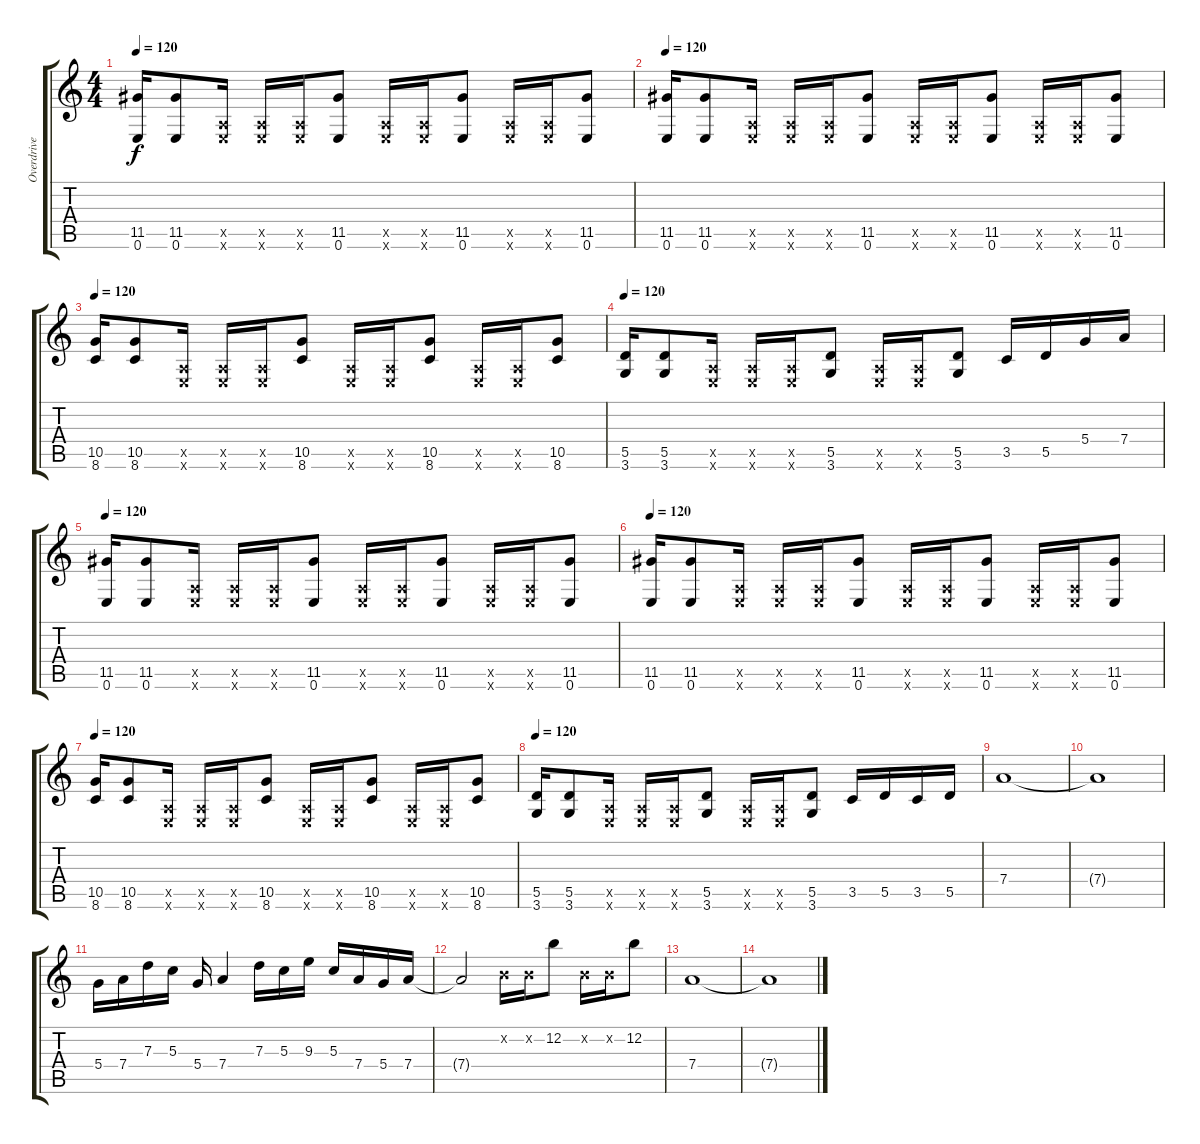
\track ("Overdrive Guitar I" "Overdrive ") {instrument overdrivenguitar}
\staff {score tabs}
\tuning (E4 B3 G3 D3 A2 E2) {hide}
\ts (4 4)
\tempo 120
\clef g2
\ks c
(11.5 0.6).16{dy f} (11.5 0.6).8 (0.5{x} 0.6{x}).16 (0.5{x} 0.6{x}).16 (0.5{x} 0.6{x}).16 (11.5 0.6).8 (0.5{x} 0.6{x}).16 (0.5{x} 0.6{x}).16 (11.5 0.6).8 (0.5{x} 0.6{x}).16 (0.5{x} 0.6{x}).16 (11.5 0.6).8 |
\tempo 120
(11.5 0.6).16 (11.5 0.6).8 (0.5{x} 0.6{x}).16 (0.5{x} 0.6{x}).16 (0.5{x} 0.6{x}).16 (11.5 0.6).8 (0.5{x} 0.6{x}).16 (0.5{x} 0.6{x}).16 (11.5 0.6).8 (0.5{x} 0.6{x}).16 (0.5{x} 0.6{x}).16 (11.5 0.6).8 |
\tempo 120
(10.5 8.6).16 (10.5 8.6).8 (0.5{x} 0.6{x}).16 (0.5{x} 0.6{x}).16 (0.5{x} 0.6{x}).16 (10.5 8.6).8 (0.5{x} 0.6{x}).16 (0.5{x} 0.6{x}).16 (10.5 8.6).8 (0.5{x} 0.6{x}).16 (0.5{x} 0.6{x}).16 (10.5 8.6).8 |
\tempo 120
(5.5 3.6).16 (5.5 3.6).8 (0.5{x} 0.6{x}).16 (0.5{x} 0.6{x}).16 (0.5{x} 0.6{x}).16 (5.5 3.6).8 (0.5{x} 0.6{x}).16 (0.5{x} 0.6{x}).16 (5.5 3.6).8 3.5.16 5.5.16 5.4.16 7.4.16 |
\tempo 120
(11.5 0.6).16 (11.5 0.6).8 (0.5{x} 0.6{x}).16 (0.5{x} 0.6{x}).16 (0.5{x} 0.6{x}).16 (11.5 0.6).8 (0.5{x} 0.6{x}).16 (0.5{x} 0.6{x}).16 (11.5 0.6).8 (0.5{x} 0.6{x}).16 (0.5{x} 0.6{x}).16 (11.5 0.6).8 |
\tempo 120
(11.5 0.6).16 (11.5 0.6).8 (0.5{x} 0.6{x}).16 (0.5{x} 0.6{x}).16 (0.5{x} 0.6{x}).16 (11.5 0.6).8 (0.5{x} 0.6{x}).16 (0.5{x} 0.6{x}).16 (11.5 0.6).8 (0.5{x} 0.6{x}).16 (0.5{x} 0.6{x}).16 (11.5 0.6).8 |
\tempo 120
(10.5 8.6).16 (10.5 8.6).8 (0.5{x} 0.6{x}).16 (0.5{x} 0.6{x}).16 (0.5{x} 0.6{x}).16 (10.5 8.6).8 (0.5{x} 0.6{x}).16 (0.5{x} 0.6{x}).16 (10.5 8.6).8 (0.5{x} 0.6{x}).16 (0.5{x} 0.6{x}).16 (10.5 8.6).8 |
\tempo 120
(5.5 3.6).16 (5.5 3.6).8 (0.5{x} 0.6{x}).16 (0.5{x} 0.6{x}).16 (0.5{x} 0.6{x}).16 (5.5 3.6).8 (0.5{x} 0.6{x}).16 (0.5{x} 0.6{x}).16 (5.5 3.6).8 3.5.16 5.5.16 3.5.16 5.5.16 |
7.4.1 |
7.4{t}.1 |
5.4.16 7.4.16 7.3.16 5.3.16 5.4.16 7.4.4 7.3.16 5.3.16 9.3.16 5.3.16 7.4.16 5.4.16 7.4.16 |
7.4{t}.2 0.2{x}.16 0.2{x}.16 12.2.8 0.2{x}.16 0.2{x}.16 12.2.8 |
7.4.1 |
7.4{t}.1
